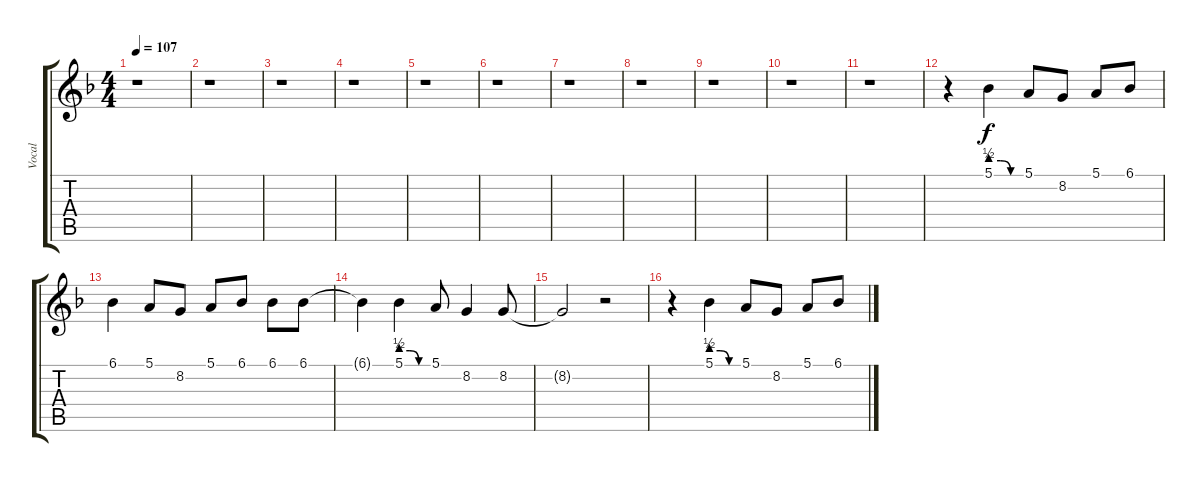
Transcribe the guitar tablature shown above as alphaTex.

\track ("Vocal" "Vocal") {instrument frenchhorn}
\staff {score tabs}
\tuning (E4 B3 G3 D3 A2 E2) {hide}
\ts (4 4)
\tempo 107
\clef g2
\ks f
r.1{dy f} |
r.1 |
r.1 |
r.1 |
r.1 |
r.1 |
r.1 |
r.1 |
r.1 |
r.1 |
r.1 |
r.4 5.1{be (custom 0 2 20 2 40 0 60 0)}.4 5.1.8 8.2.8 5.1.8 6.1.8 |
6.1.4 5.1.8 8.2.8 5.1.8 6.1.8 6.1.8 6.1.8 |
6.1{t}.4 5.1{be (custom 0 2 20 2 40 0 60 0)}.4 5.1.8 8.2.4 8.2.8 |
8.2{t}.2 r.2 |
r.4 5.1{be (custom 0 2 20 2 40 0 60 0)}.4 5.1.8 8.2.8 5.1.8 6.1.8
